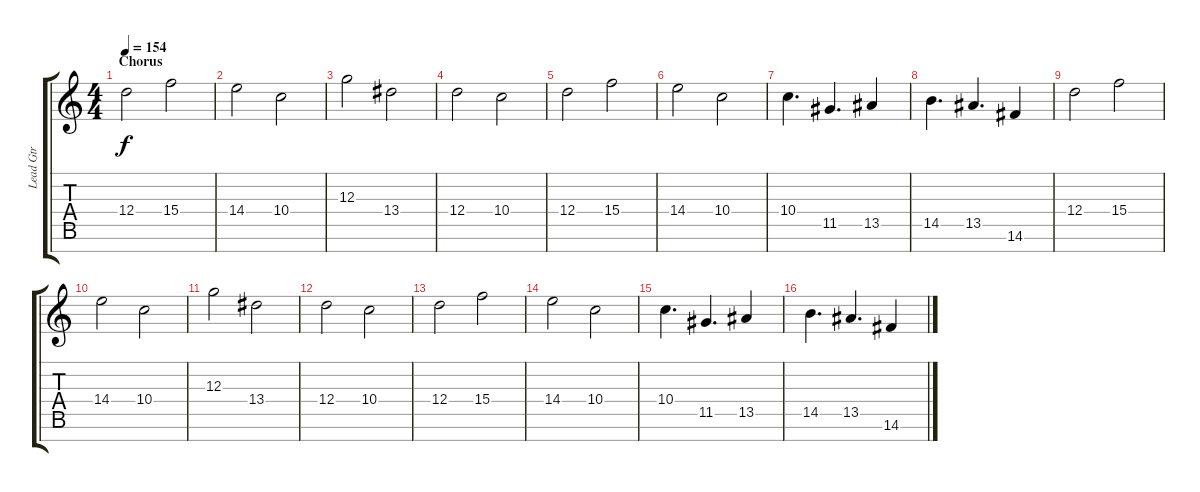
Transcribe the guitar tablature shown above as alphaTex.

\track ("Lead Gtr" "Lead Gtr") {instrument distortionguitar}
\staff {score tabs}
\tuning (E4 B3 G3 D3 A2 E2 B1) {hide}
\ts (4 4)
\section ("" "Chorus")
\tempo 154
\clef g2
\ks c
12.4.2{dy f} 15.4.2 |
14.4.2 10.4.2 |
12.3.2 13.4.2 |
12.4.2 10.4.2 |
12.4.2 15.4.2 |
14.4.2 10.4.2 |
10.4.4{d} 11.5.4{d} 13.5.4 |
14.5.4{d} 13.5.4{d} 14.6.4 |
12.4.2 15.4.2 |
14.4.2 10.4.2 |
12.3.2 13.4.2 |
12.4.2 10.4.2 |
12.4.2 15.4.2 |
14.4.2 10.4.2 |
10.4.4{d} 11.5.4{d} 13.5.4 |
14.5.4{d} 13.5.4{d} 14.6.4
